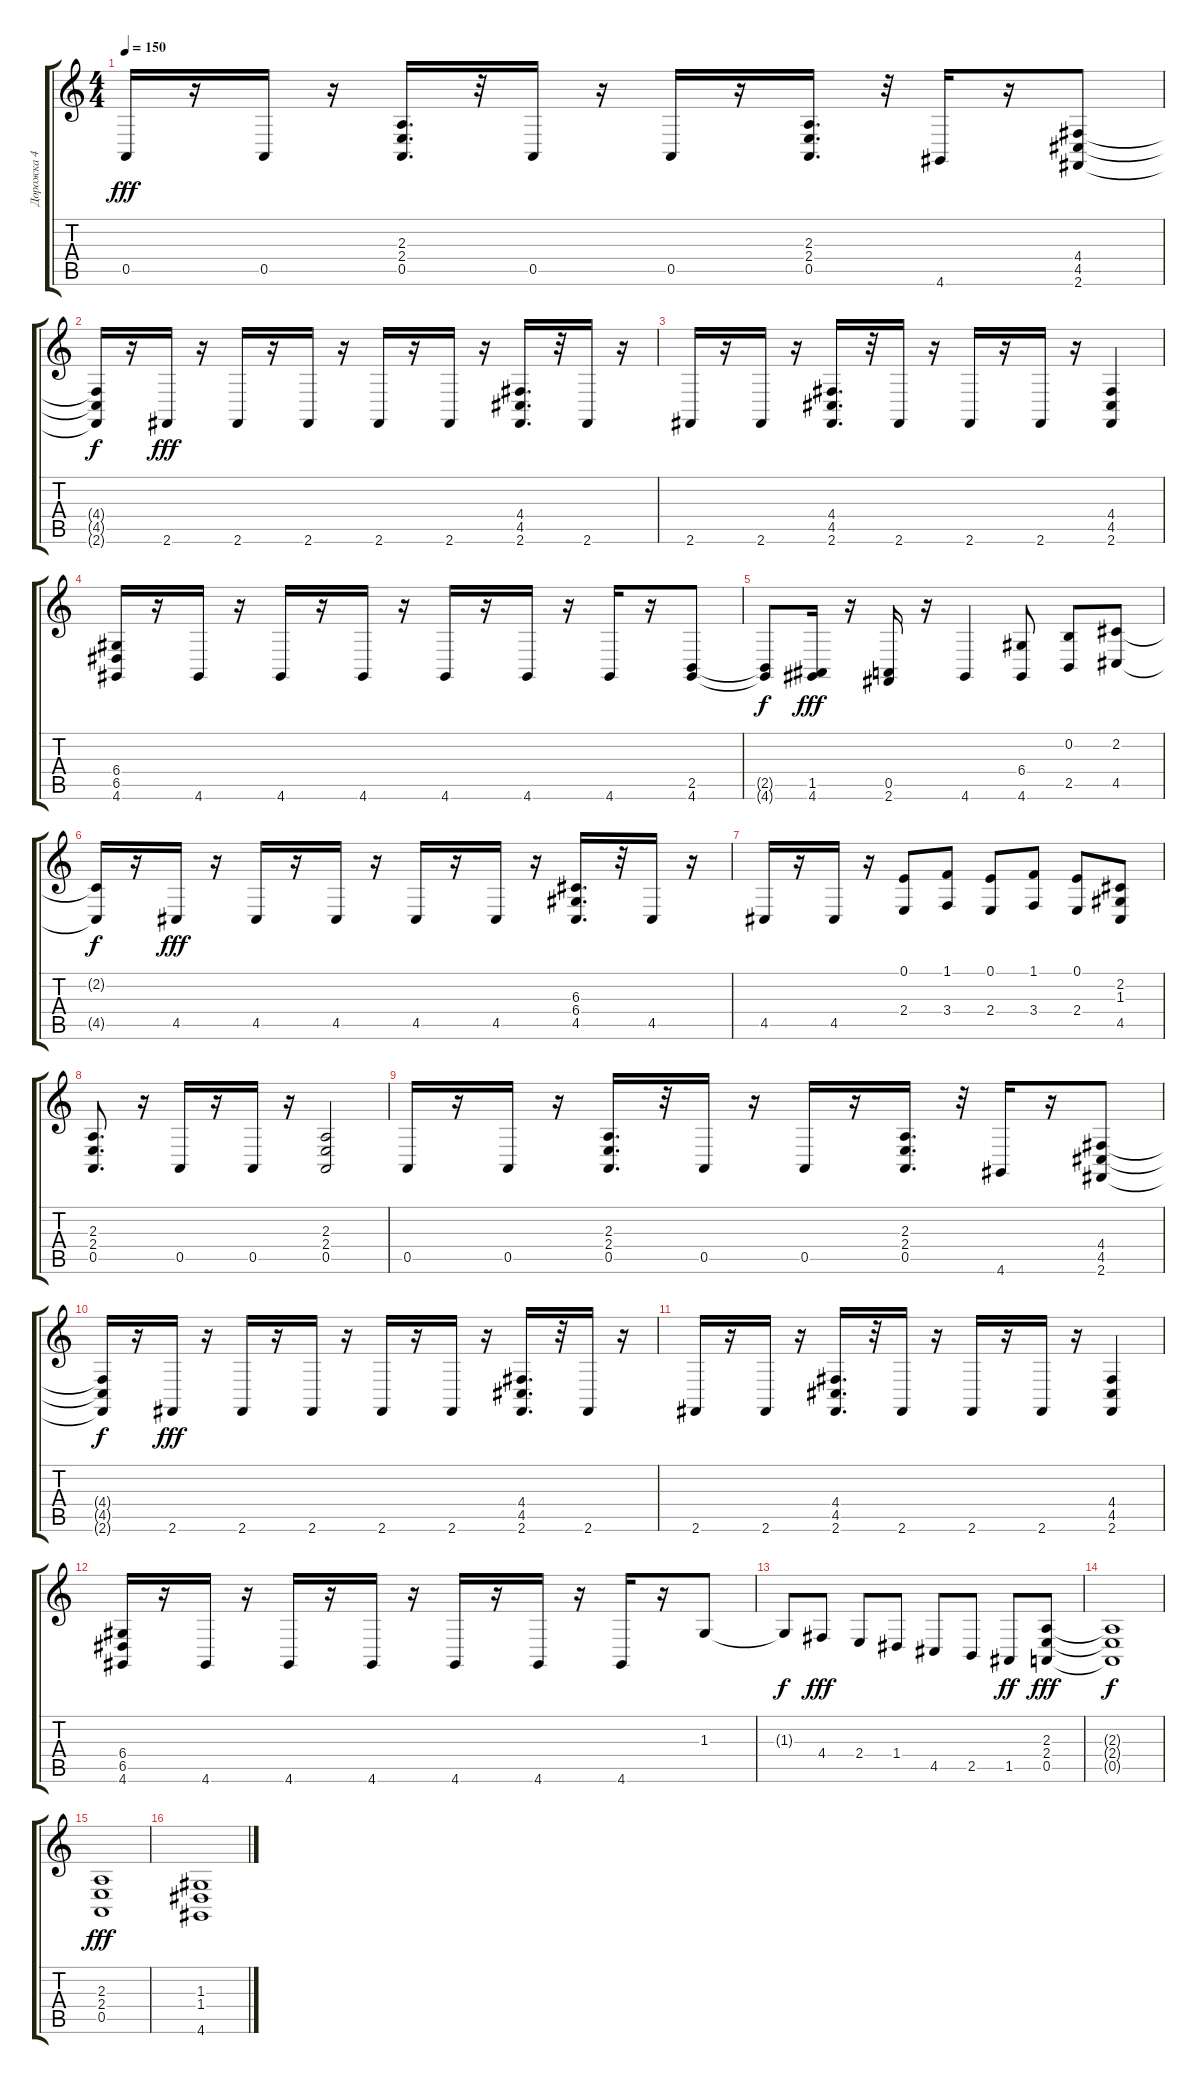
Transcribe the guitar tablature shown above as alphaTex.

\track ("Дорожка 4" "Дорожка 4") {instrument acousticgrandpiano}
\staff {score tabs}
\tuning (E4 B3 G3 D3 A2 E2) {hide}
\ts (4 4)
\tempo 150
\clef g2
\ks c
0.5.16{dy fff} r.16 0.5.16 r.16 (2.3 2.4 0.5).16{d} r.32 0.5.16 r.16 0.5.16 r.16 (2.3 2.4 0.5).16{d} r.32 4.6.16 r.16 (4.4 4.5 2.6).8 |
(4.4{t} 4.5{t} 2.6{t}).16{dy f} r.16 2.6.16{dy fff} r.16 2.6.16 r.16 2.6.16 r.16 2.6.16 r.16 2.6.16 r.16 (4.4 4.5 2.6).16{d} r.32 2.6.16 r.16 |
2.6.16 r.16 2.6.16 r.16 (4.4 4.5 2.6).16{d} r.32 2.6.16 r.16 2.6.16 r.16 2.6.16 r.16 (4.4 4.5 2.6).4 |
(6.4 6.5 4.6).16 r.16 4.6.16 r.16 4.6.16 r.16 4.6.16 r.16 4.6.16 r.16 4.6.16 r.16 4.6.16 r.16 (2.5 4.6).8 |
(2.5{t} 4.6{t}).8{dy f} (1.5 4.6).16{dy fff} r.16 (0.5 2.6).16 r.16 4.6.4 (6.4 4.6).8 (0.2 2.5).8 (2.2 4.5).8 |
(2.2{t} 4.5{t}).16{dy f} r.16 4.5.16{dy fff} r.16 4.5.16 r.16 4.5.16 r.16 4.5.16 r.16 4.5.16 r.16 (6.3 6.4 4.5).16{d} r.32 4.5.16 r.16 |
4.5.16 r.16 4.5.16 r.16 (0.1 2.4).8 (1.1 3.4).8 (0.1 2.4).8 (1.1 3.4).8 (0.1 2.4).8 (2.2 1.3 4.5).8 |
(2.3 2.4 0.5).8{d} r.16 0.5.16 r.16 0.5.16 r.16 (2.3 2.4 0.5).2 |
0.5.16 r.16 0.5.16 r.16 (2.3 2.4 0.5).16{d} r.32 0.5.16 r.16 0.5.16 r.16 (2.3 2.4 0.5).16{d} r.32 4.6.16 r.16 (4.4 4.5 2.6).8 |
(4.4{t} 4.5{t} 2.6{t}).16{dy f} r.16 2.6.16{dy fff} r.16 2.6.16 r.16 2.6.16 r.16 2.6.16 r.16 2.6.16 r.16 (4.4 4.5 2.6).16{d} r.32 2.6.16 r.16 |
2.6.16 r.16 2.6.16 r.16 (4.4 4.5 2.6).16{d} r.32 2.6.16 r.16 2.6.16 r.16 2.6.16 r.16 (4.4 4.5 2.6).4 |
(6.4 6.5 4.6).16 r.16 4.6.16 r.16 4.6.16 r.16 4.6.16 r.16 4.6.16 r.16 4.6.16 r.16 4.6.16 r.16 1.3.8 |
1.3{t}.8{dy f} 4.4.8{dy fff} 2.4.8 1.4.8 4.5.8 2.5.8 1.5.8{dy ff} (2.3 2.4 0.5).8{dy fff} |
(2.3{t} 2.4{t} 0.5{t}).1{dy f} |
(2.3 2.4 0.5).1{dy fff} |
(1.3 1.4 4.6).1
